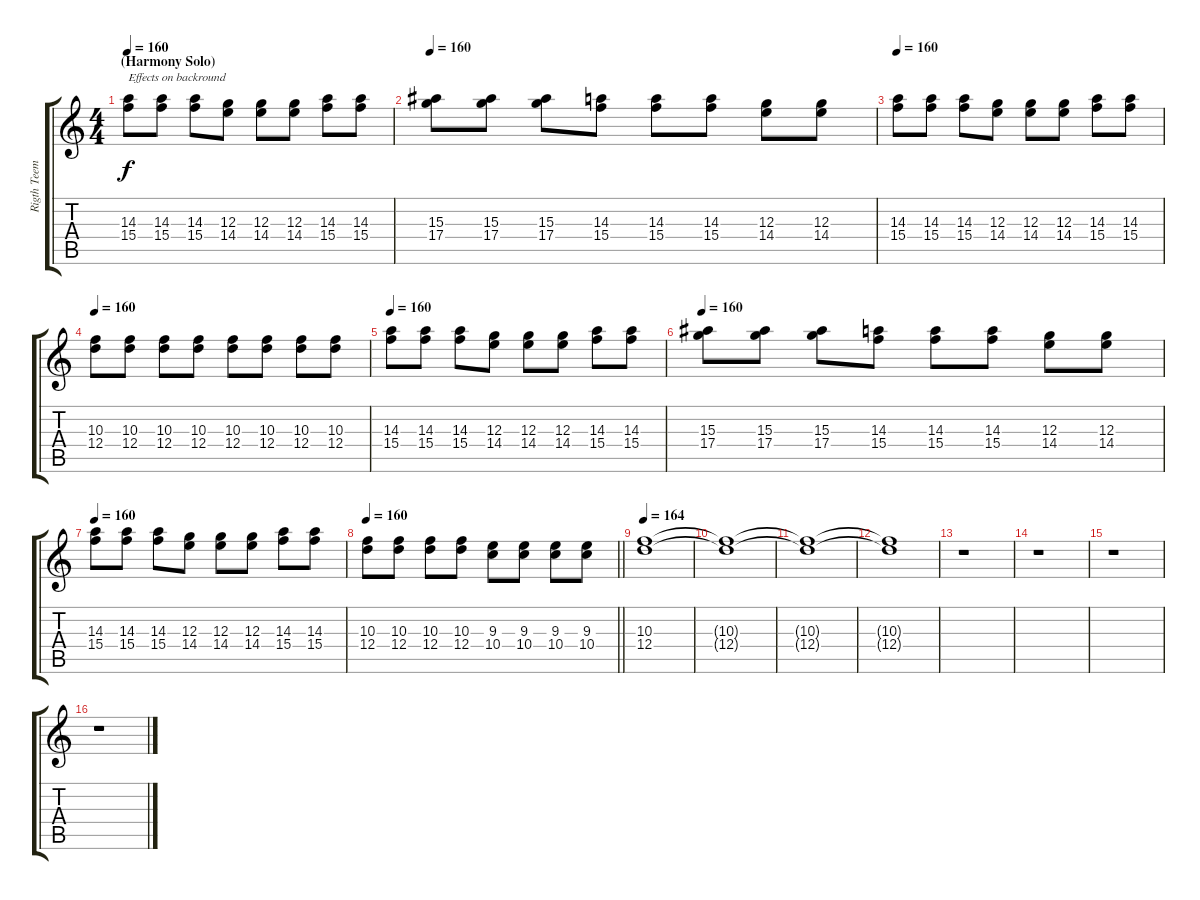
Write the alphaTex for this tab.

\track ("Rigth Teemu (Fills)" "Rigth Teem") {instrument distortionguitar}
\staff {score tabs}
\tuning (E4 B3 G3 D3 A2 D2) {hide}
\ts (4 4)
\section ("" "(Harmony Solo)")
\tempo 160
\clef g2
\ks c
(14.3 15.4).8{txt "Effects on backround" dy f volume 13 balance 8 instrument distortionguitar} (14.3 15.4).8 (14.3 15.4).8 (12.3 14.4).8 (12.3 14.4).8 (12.3 14.4).8 (14.3 15.4).8 (14.3 15.4).8 |
\tempo 160
(15.3 17.4).8{volume 13 balance 8 instrument distortionguitar} (15.3 17.4).8 (15.3 17.4).8 (14.3 15.4).8 (14.3 15.4).8 (14.3 15.4).8 (12.3 14.4).8 (12.3 14.4).8 |
\tempo 160
(14.3 15.4).8{volume 13 balance 8 instrument distortionguitar} (14.3 15.4).8 (14.3 15.4).8 (12.3 14.4).8 (12.3 14.4).8 (12.3 14.4).8 (14.3 15.4).8 (14.3 15.4).8 |
\tempo 160
(10.3 12.4).8{volume 13 balance 8 instrument distortionguitar} (10.3 12.4).8 (10.3 12.4).8 (10.3 12.4).8 (10.3 12.4).8 (10.3 12.4).8 (10.3 12.4).8 (10.3 12.4).8 |
\tempo 160
(14.3 15.4).8{volume 13 balance 8 instrument distortionguitar} (14.3 15.4).8 (14.3 15.4).8 (12.3 14.4).8 (12.3 14.4).8 (12.3 14.4).8 (14.3 15.4).8 (14.3 15.4).8 |
\tempo 160
(15.3 17.4).8{volume 13 balance 8 instrument distortionguitar} (15.3 17.4).8 (15.3 17.4).8 (14.3 15.4).8 (14.3 15.4).8 (14.3 15.4).8 (12.3 14.4).8 (12.3 14.4).8 |
\tempo 160
(14.3 15.4).8{volume 13 balance 8 instrument distortionguitar} (14.3 15.4).8 (14.3 15.4).8 (12.3 14.4).8 (12.3 14.4).8 (12.3 14.4).8 (14.3 15.4).8 (14.3 15.4).8 |
\tempo 160
\barLineRight lightlight
(10.3 12.4).8{volume 13 balance 8 instrument distortionguitar} (10.3 12.4).8 (10.3 12.4).8 (10.3 12.4).8 (9.3 10.4).8 (9.3 10.4).8 (9.3 10.4).8 (9.3 10.4).8 |
\tempo 164
(10.3 12.4).1{volume 13 balance 8 instrument distortionguitar} |
(10.3{t} 12.4{t}).1 |
(10.3{t} 12.4{t}).1{volume 0} |
(10.3{t} 12.4{t}).1 |
r.1{volume 13 balance 8} |
r.1 |
r.1 |
r.1
